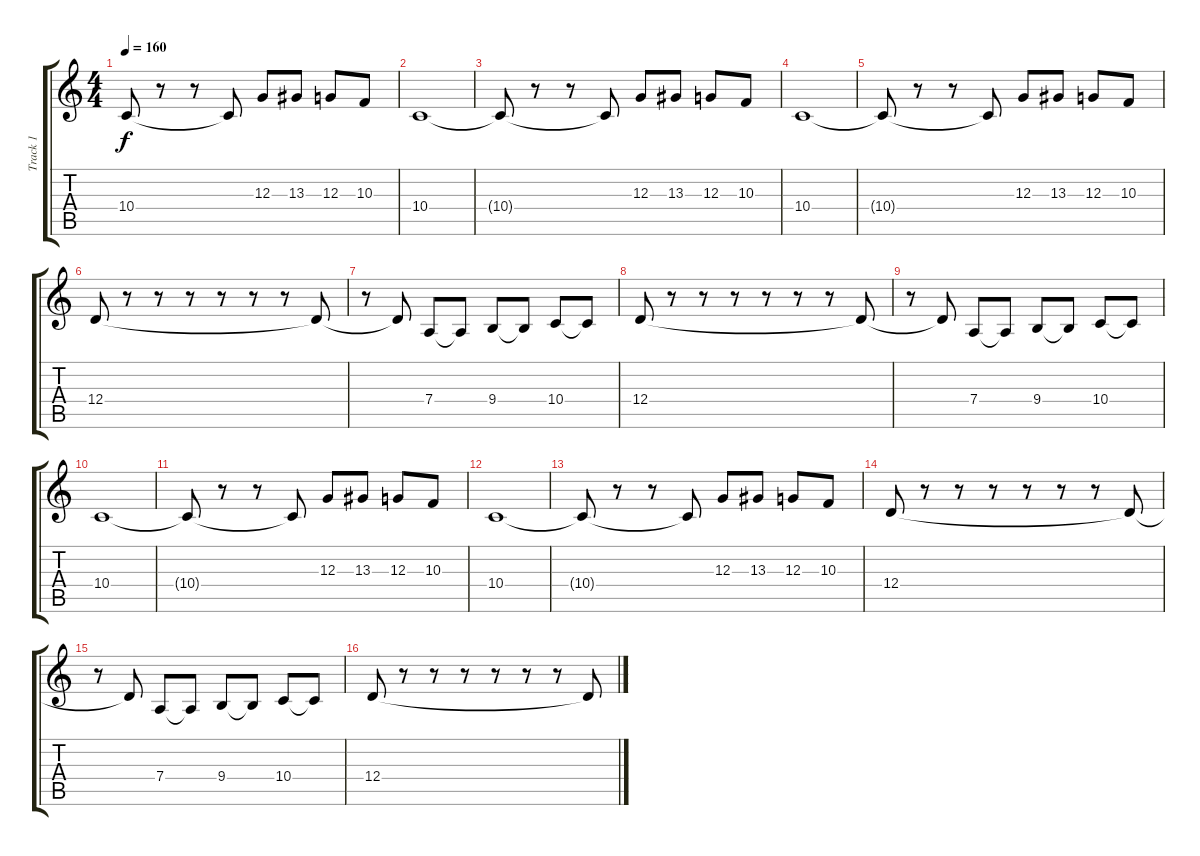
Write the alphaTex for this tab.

\track ("Track 1" "Track 1") {instrument fiddle}
\staff {score tabs}
\tuning (E4 B3 G3 D3 A2 E2) {hide}
\ts (4 4)
\tempo 160
\clef g2
\ks c
10.4{t}.8{dy f} r.8 r.8 10.4{t}.8 12.3.8 13.3.8 12.3.8 10.3.8 |
10.4.1 |
10.4{t}.8 r.8 r.8 10.4{t}.8 12.3.8 13.3.8 12.3.8 10.3.8 |
10.4.1 |
10.4{t}.8 r.8 r.8 10.4{t}.8 12.3.8 13.3.8 12.3.8 10.3.8 |
12.4.8 r.8 r.8 r.8 r.8 r.8 r.8 12.4{t}.8 |
r.8 12.4{t}.8 7.4.8 7.4{t}.8 9.4.8 9.4{t}.8 10.4.8 10.4{t}.8 |
12.4.8 r.8 r.8 r.8 r.8 r.8 r.8 12.4{t}.8 |
r.8 12.4{t}.8 7.4.8 7.4{t}.8 9.4.8 9.4{t}.8 10.4.8 10.4{t}.8 |
10.4.1 |
10.4{t}.8 r.8 r.8 10.4{t}.8 12.3.8 13.3.8 12.3.8 10.3.8 |
10.4.1 |
10.4{t}.8 r.8 r.8 10.4{t}.8 12.3.8 13.3.8 12.3.8 10.3.8 |
12.4.8 r.8 r.8 r.8 r.8 r.8 r.8 12.4{t}.8 |
r.8 12.4{t}.8 7.4.8 7.4{t}.8 9.4.8 9.4{t}.8 10.4.8 10.4{t}.8 |
12.4.8 r.8 r.8 r.8 r.8 r.8 r.8 12.4{t}.8
